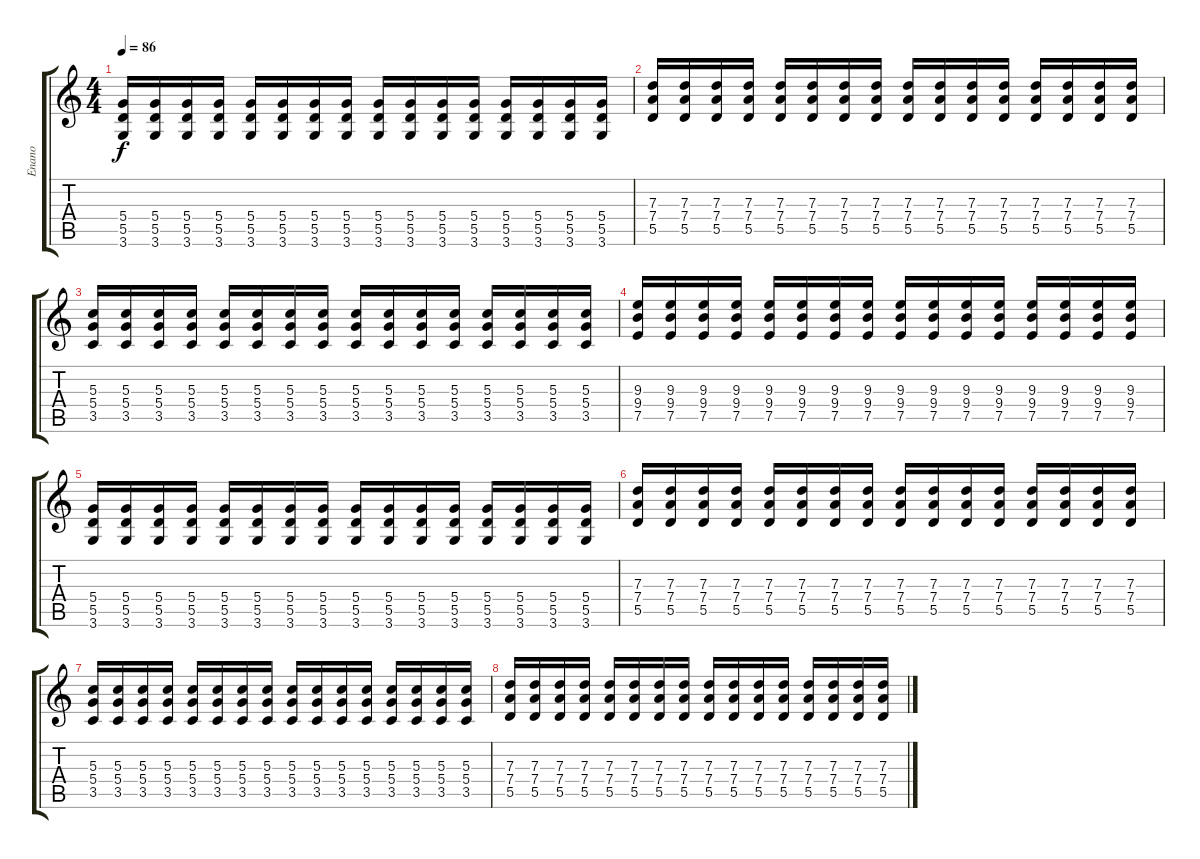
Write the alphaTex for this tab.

\track ("Enano" "Enano") {instrument distortionguitar}
\staff {score tabs}
\tuning (E4 B3 G3 D3 A2 E2) {hide}
\ts (4 4)
\tempo 86
\clef g2
\ks c
(5.4 5.5 3.6).16{dy f} (5.4 5.5 3.6).16 (5.4 5.5 3.6).16 (5.4 5.5 3.6).16 (5.4 5.5 3.6).16 (5.4 5.5 3.6).16 (5.4 5.5 3.6).16 (5.4 5.5 3.6).16 (5.4 5.5 3.6).16 (5.4 5.5 3.6).16 (5.4 5.5 3.6).16 (5.4 5.5 3.6).16 (5.4 5.5 3.6).16 (5.4 5.5 3.6).16 (5.4 5.5 3.6).16 (5.4 5.5 3.6).16 |
(7.3 7.4 5.5).16 (7.3 7.4 5.5).16 (7.3 7.4 5.5).16 (7.3 7.4 5.5).16 (7.3 7.4 5.5).16 (7.3 7.4 5.5).16 (7.3 7.4 5.5).16 (7.3 7.4 5.5).16 (7.3 7.4 5.5).16 (7.3 7.4 5.5).16 (7.3 7.4 5.5).16 (7.3 7.4 5.5).16 (7.3 7.4 5.5).16 (7.3 7.4 5.5).16 (7.3 7.4 5.5).16 (7.3 7.4 5.5).16 |
(5.3 5.4 3.5).16 (5.3 5.4 3.5).16 (5.3 5.4 3.5).16 (5.3 5.4 3.5).16 (5.3 5.4 3.5).16 (5.3 5.4 3.5).16 (5.3 5.4 3.5).16 (5.3 5.4 3.5).16 (5.3 5.4 3.5).16 (5.3 5.4 3.5).16 (5.3 5.4 3.5).16 (5.3 5.4 3.5).16 (5.3 5.4 3.5).16 (5.3 5.4 3.5).16 (5.3 5.4 3.5).16 (5.3 5.4 3.5).16 |
(9.3 9.4 7.5).16 (9.3 9.4 7.5).16 (9.3 9.4 7.5).16 (9.3 9.4 7.5).16 (9.3 9.4 7.5).16 (9.3 9.4 7.5).16 (9.3 9.4 7.5).16 (9.3 9.4 7.5).16 (9.3 9.4 7.5).16 (9.3 9.4 7.5).16 (9.3 9.4 7.5).16 (9.3 9.4 7.5).16 (9.3 9.4 7.5).16 (9.3 9.4 7.5).16 (9.3 9.4 7.5).16 (9.3 9.4 7.5).16 |
(5.4 5.5 3.6).16 (5.4 5.5 3.6).16 (5.4 5.5 3.6).16 (5.4 5.5 3.6).16 (5.4 5.5 3.6).16 (5.4 5.5 3.6).16 (5.4 5.5 3.6).16 (5.4 5.5 3.6).16 (5.4 5.5 3.6).16 (5.4 5.5 3.6).16 (5.4 5.5 3.6).16 (5.4 5.5 3.6).16 (5.4 5.5 3.6).16 (5.4 5.5 3.6).16 (5.4 5.5 3.6).16 (5.4 5.5 3.6).16 |
(7.3 7.4 5.5).16 (7.3 7.4 5.5).16 (7.3 7.4 5.5).16 (7.3 7.4 5.5).16 (7.3 7.4 5.5).16 (7.3 7.4 5.5).16 (7.3 7.4 5.5).16 (7.3 7.4 5.5).16 (7.3 7.4 5.5).16 (7.3 7.4 5.5).16 (7.3 7.4 5.5).16 (7.3 7.4 5.5).16 (7.3 7.4 5.5).16 (7.3 7.4 5.5).16 (7.3 7.4 5.5).16 (7.3 7.4 5.5).16 |
(5.3 5.4 3.5).16 (5.3 5.4 3.5).16 (5.3 5.4 3.5).16 (5.3 5.4 3.5).16 (5.3 5.4 3.5).16 (5.3 5.4 3.5).16 (5.3 5.4 3.5).16 (5.3 5.4 3.5).16 (5.3 5.4 3.5).16 (5.3 5.4 3.5).16 (5.3 5.4 3.5).16 (5.3 5.4 3.5).16 (5.3 5.4 3.5).16 (5.3 5.4 3.5).16 (5.3 5.4 3.5).16 (5.3 5.4 3.5).16 |
(7.3 7.4 5.5).16 (7.3 7.4 5.5).16 (7.3 7.4 5.5).16 (7.3 7.4 5.5).16 (7.3 7.4 5.5).16 (7.3 7.4 5.5).16 (7.3 7.4 5.5).16 (7.3 7.4 5.5).16 (7.3 7.4 5.5).16 (7.3 7.4 5.5).16 (7.3 7.4 5.5).16 (7.3 7.4 5.5).16 (7.3 7.4 5.5).16 (7.3 7.4 5.5).16 (7.3 7.4 5.5).16 (7.3 7.4 5.5).16
